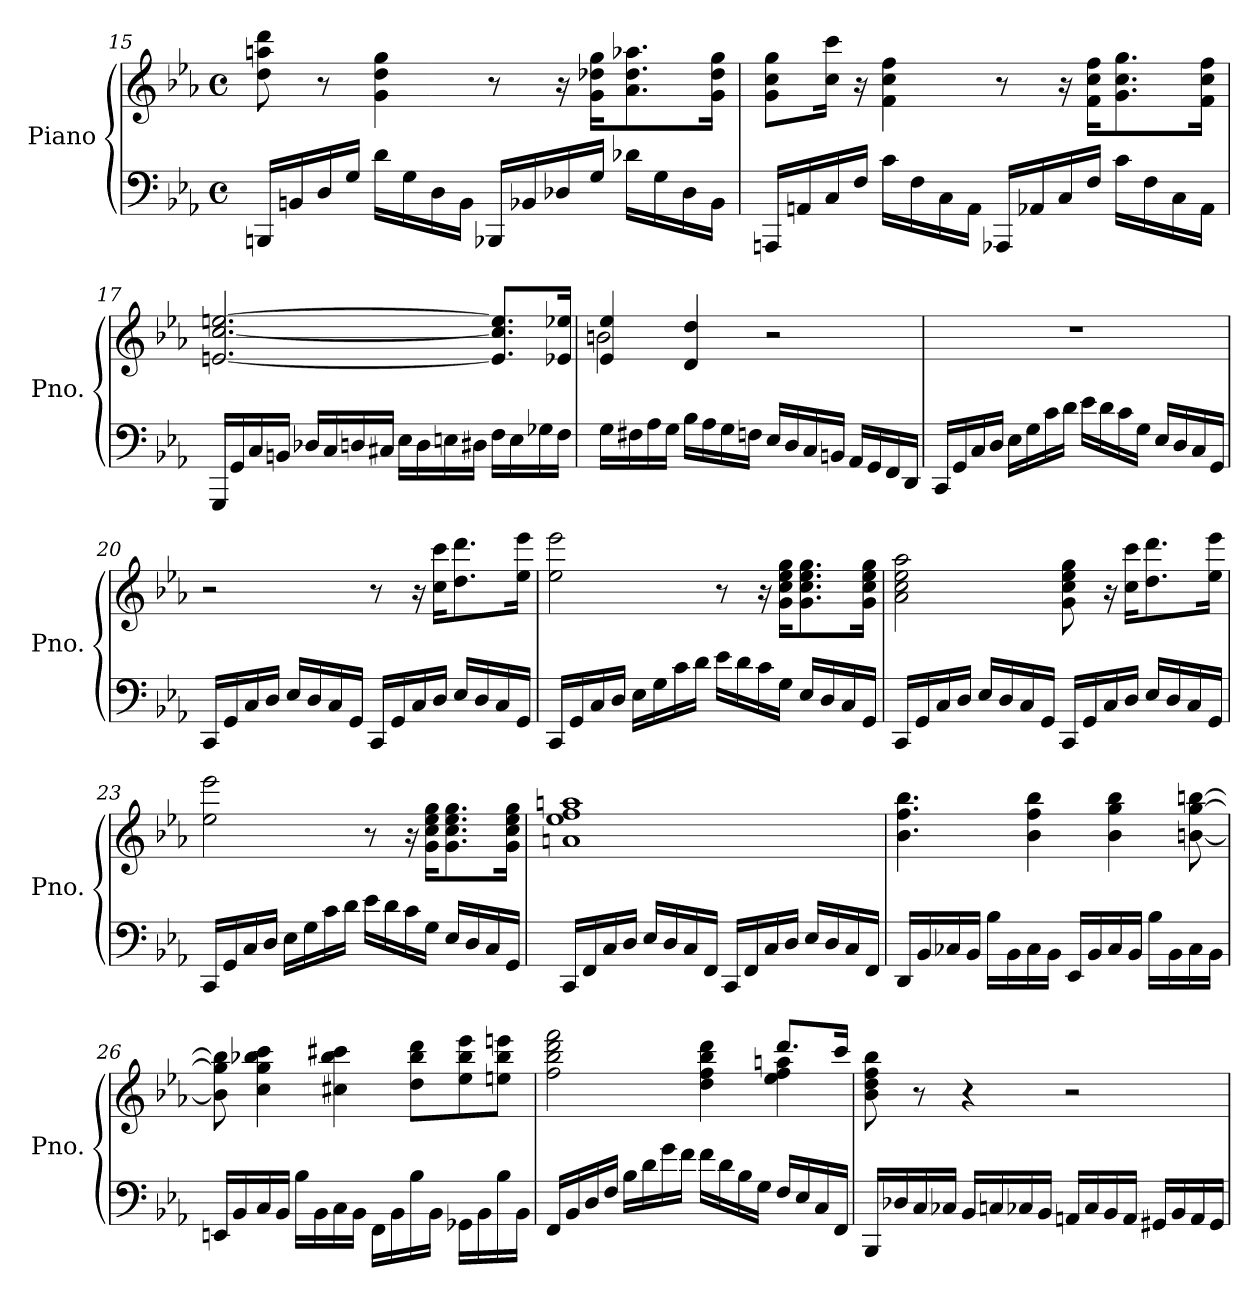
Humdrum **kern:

**kern	**kern
*part1	*part1
*staff2	*staff1
*I"Piano	*
*I'Pno.	*
*clefF4	*clefG2
*k[b-e-a-]	*k[b-e-a-]
*M4/4	*M4/4
*met(c)	*met(c)
=15	=15
16BBBn/LL	8dd\ 8aan\ 8ddd\
16BBn/	.
16D/	8r
16G/JJ	.
16d\LL	4g\ 4dd\ 4gg\
16G\	.
16D\	.
16BB\JJ	.
16BBB-X/LL	8r
16BB-X/	.
16D-X/	16r
16G/JJ	16g\ 16dd-X\ 16gg\KL
16d-X\LL	8.a-\ 8.dd-\ 8.aa-X\
16G\	.
16D-\	.
16BB-\JJ	16g\ 16dd-\ 16gg\Jk
!!LO:LB:g=z
=16	=16
16AAAn/LL	8g\ 8cc\ 8gg\L
16AAn/	.
16C/	16cc\ 16ccc\Jk
16F/JJ	16r
16c\LL	4f\ 4cc\ 4ff\
16F\	.
16C\	.
16AA\JJ	.
16AAA-X/LL	8r
16AA-X/	.
16C/	16r
16F/JJ	16f\ 16cc\ 16ff\KL
16c\LL	8.g\ 8.cc\ 8.gg\
16F\	.
16C\	.
16AA-\JJ	16f\ 16cc\ 16ff\Jk
=17	=17
16GGG/LL	[2.en/ [2.cc/ [2.een/
16GG/	.
16C/	.
16BBn/JJ	.
16D-X/LL	.
16C/	.
16Dn/	.
16C#X/JJ	.
16E-\LL	.
16D\	.
16En\	.
16D#X\JJ	.
16F\LL	8.e/] 8.cc/] 8.ee/]L
16E\	.
16G-X\	.
16F\JJ	16e-X/ 16ee-X/Jk
=18	=18
*	*^
16G\LL	4e-/ 4ee-/	2bn\
16F#X\	.	.
16A-\	.	.
16G\JJ	.	.
16B-\LL	4d/ 4dd/	.
16A-\	.	.
16G\	.	.
16Fn\JJ	.	.
16E-/LL	2r	2ryy
16D/	.	.
16C/	.	.
16BBn/JJ	.	.
16AA-/LL	.	.
16GG/	.	.
16FF/	.	.
16DD/JJ	.	.
*	*v	*v
!!LO:LB:g=z
=19	=19
16CC/LL	1r
16GG/	.
16C/	.
16D/JJ	.
16E-\LL	.
16G\	.
16c\	.
16d\JJ	.
16e-\LL	.
16d\	.
16c\	.
16G\JJ	.
16E-/LL	.
16D/	.
16C/	.
16GG/JJ	.
=20	=20
16CC/LL	2r
16GG/	.
16C/	.
16D/JJ	.
16E-/LL	.
16D/	.
16C/	.
16GG/JJ	.
16CC/LL	8r
16GG/	.
16C/	16r
16D/JJ	16cc\ 16ccc\KL
16E-/LL	8.dd\ 8.ddd\
16D/	.
16C/	.
16GG/JJ	16ee-\ 16eee-\Jk
=21	=21
16CC/LL	2ee-\ 2eee-\
16GG/	.
16C/	.
16D/JJ	.
16E-\LL	.
16G\	.
16c\	.
16d\JJ	.
16e-\LL	8r
16d\	.
16c\	16r
16G\JJ	16g\ 16cc\ 16ee-\ 16gg\KL
16E-/LL	8.g\ 8.cc\ 8.ee-\ 8.gg\
16D/	.
16C/	.
16GG/JJ	16g\ 16cc\ 16ee-\ 16gg\Jk
!!LO:PB:g=z
=22	=22
16CC/LL	2a-\ 2cc\ 2ee-\ 2aa-\
16GG/	.
16C/	.
16D/JJ	.
16E-/LL	.
16D/	.
16C/	.
16GG/JJ	.
16CC/LL	8g\ 8cc\ 8ee-\ 8gg\
16GG/	.
16C/	16r
16D/JJ	16cc\ 16ccc\KL
16E-/LL	8.dd\ 8.ddd\
16D/	.
16C/	.
16GG/JJ	16ee-\ 16eee-\Jk
=23	=23
16CC/LL	2ee-\ 2eee-\
16GG/	.
16C/	.
16D/JJ	.
16E-\LL	.
16G\	.
16c\	.
16d\JJ	.
16e-\LL	8r
16d\	.
16c\	16r
16G\JJ	16g\ 16cc\ 16ee-\ 16gg\KL
16E-/LL	8.g\ 8.cc\ 8.ee-\ 8.gg\
16D/	.
16C/	.
16GG/JJ	16g\ 16cc\ 16ee-\ 16gg\Jk
=24	=24
16CC/LL	1an 1ee- 1ff 1aan
16FF/	.
16C/	.
16D/JJ	.
16E-/LL	.
16D/	.
16C/	.
16FF/JJ	.
16CC/LL	.
16FF/	.
16C/	.
16D/JJ	.
16E-/LL	.
16D/	.
16C/	.
16FF/JJ	.
!!LO:LB:g=z
=25	=25
16DD/LL	4.b-\ 4.ff\ 4.bb-\
16BB-/	.
16C-X/	.
16BB-/JJ	.
16B-\LL	.
16BB-\	.
16C-\	4b-\ 4ff\ 4bb-\
16BB-\JJ	.
16EE-/LL	.
16BB-/	.
16C-/	4b-\ 4gg\ 4bb-\
16BB-/JJ	.
16B-\LL	.
16BB-\	.
16C-\	[8bn\ [8gg\ [8bbn\
16BB-\JJ	.
=26	=26
16EEn/LL	8b\] 8gg\] 8bb\]
16BB-/	.
16C/	4cc\ 4gg\ 4bb-X\ 4ccc\
16BB-/JJ	.
16B-\LL	.
16BB-\	.
16C\	4cc#X\ 4bb-\ 4ccc#X\
16BB-\JJ	.
16FF\LL	.
16BB-\	.
16B-\	8dd\ 8bb-\ 8ddd\L
16BB-\JJ	.
16GG-X\LL	8ee-\ 8bb-\ 8eee-\
16BB-\	.
16B-\	8een\ 8bb-\ 8eeen\J
16BB-\JJ	.
=27	=27
*	*^
16FF/LL	2ff\ 2bb-\ 2ddd\ 2fff\	2.ryy
16BB-/	.	.
16D/	.	.
16F/JJ	.	.
16B-\LL	.	.
16d\	.	.
16g\	.	.
16f\JJ	.	.
16f\LL	4dd\ 4ff\ 4bb-\ 4ddd\	.
16d\	.	.
16B-\	.	.
16G\JJ	.	.
16F/LL	8.ddd/L	4ee-\ 4ff\ 4aan\
16E-/	.	.
16C/	.	.
16FF/JJ	16ccc/Jk	.
*	*v	*v
!!LO:LB:g=z
=28	=28
16BBB-/LL	8b-\ 8dd\ 8ff\ 8bb-\
16D-X/	.
16C/	8r
16C-X/JJ	.
16BB-/LL	4r
16Cn/	.
16C-X/	.
16BB-/JJ	.
16AAn/LL	2r
16C-/	.
16BB-/	.
16AA/JJ	.
16GG#X/LL	.
16BB-/	.
16AA/	.
16GG#/JJ	.
=	=
*-	*-
